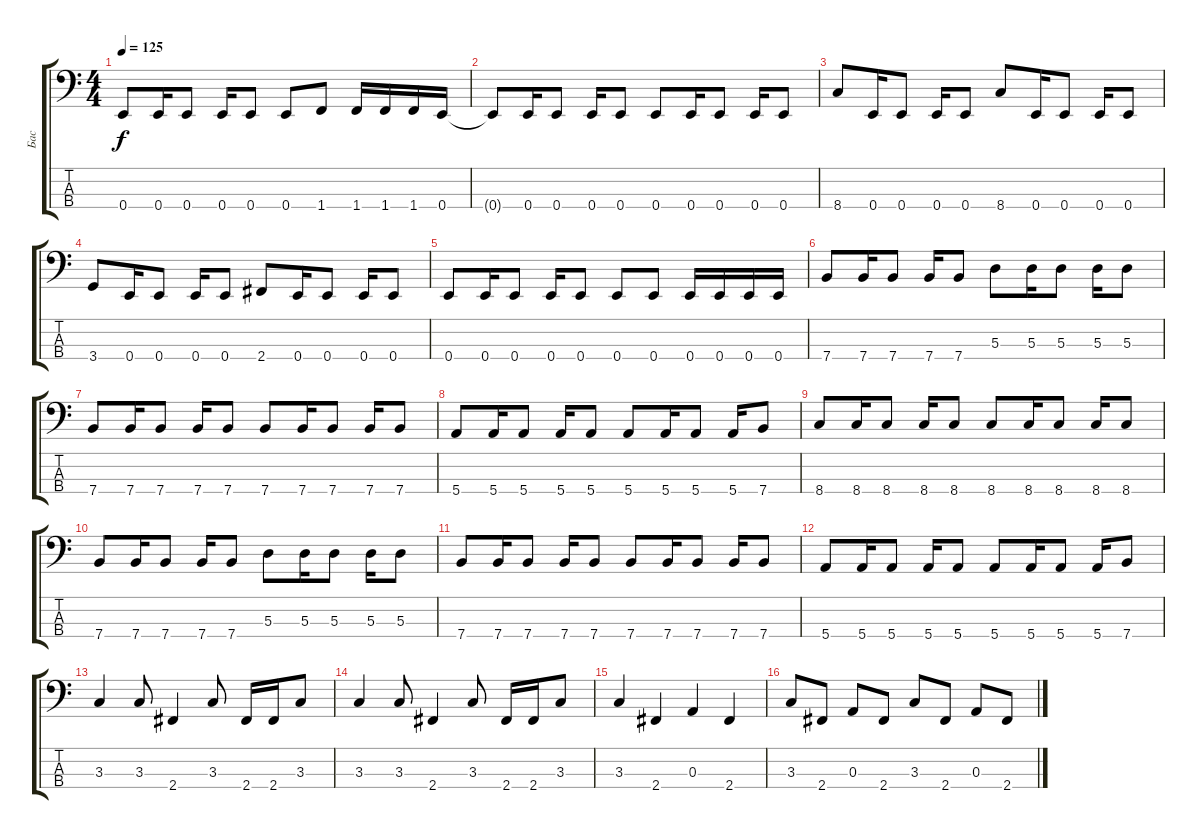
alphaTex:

\track ("Бас" "Бас") {instrument electricbassfinger}
\staff {score tabs}
\tuning (G2 D2 A1 E1) {hide}
\ts (4 4)
\tempo 125
\clef f4
\ks c
0.4.8{dy f} 0.4.16 0.4.8 0.4.16 0.4.8 0.4.8 1.4.8 1.4.16 1.4.16 1.4.16 0.4.16 |
0.4{t}.8 0.4.16 0.4.8 0.4.16 0.4.8 0.4.8 0.4.16 0.4.8 0.4.16 0.4.8 |
8.4.8 0.4.16 0.4.8 0.4.16 0.4.8 8.4.8 0.4.16 0.4.8 0.4.16 0.4.8 |
3.4.8 0.4.16 0.4.8 0.4.16 0.4.8 2.4.8 0.4.16 0.4.8 0.4.16 0.4.8 |
0.4.8 0.4.16 0.4.8 0.4.16 0.4.8 0.4.8 0.4.8 0.4.16 0.4.16 0.4.16 0.4.16 |
7.4.8 7.4.16 7.4.8 7.4.16 7.4.8 5.3.8 5.3.16 5.3.8 5.3.16 5.3.8 |
7.4.8 7.4.16 7.4.8 7.4.16 7.4.8 7.4.8 7.4.16 7.4.8 7.4.16 7.4.8 |
5.4.8 5.4.16 5.4.8 5.4.16 5.4.8 5.4.8 5.4.16 5.4.8 5.4.16 7.4.8 |
8.4.8 8.4.16 8.4.8 8.4.16 8.4.8 8.4.8 8.4.16 8.4.8 8.4.16 8.4.8 |
7.4.8 7.4.16 7.4.8 7.4.16 7.4.8 5.3.8 5.3.16 5.3.8 5.3.16 5.3.8 |
7.4.8 7.4.16 7.4.8 7.4.16 7.4.8 7.4.8 7.4.16 7.4.8 7.4.16 7.4.8 |
5.4.8 5.4.16 5.4.8 5.4.16 5.4.8 5.4.8 5.4.16 5.4.8 5.4.16 7.4.8 |
3.3.4 3.3.8 2.4.4 3.3.8 2.4.16 2.4.16 3.3.8 |
3.3.4 3.3.8 2.4.4 3.3.8 2.4.16 2.4.16 3.3.8 |
3.3.4 2.4.4 0.3.4 2.4.4 |
3.3.8 2.4.8 0.3.8 2.4.8 3.3.8 2.4.8 0.3.8 2.4.8
